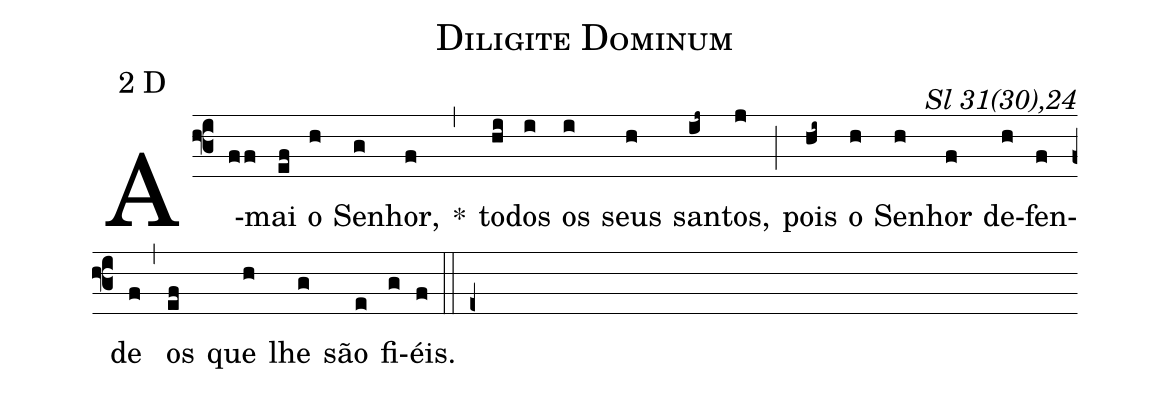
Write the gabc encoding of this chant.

name: Diligite Dominum;
mode: 2;
mode-differentia: D;
commentary: Sl 31(30),24;
%%
(f3)

A(ff)mai(ef) o(h) Se(g)nhor,(f) *(,) to(hi)dos(i) os(i) seus(h) san(ij~)tos,(j) (;) pois(hi~) o(h) Se(h)nhor(f) de(h)fen(f)de(f) (,) os(ef) que(h) lhe(g) são(e) fi(g)éis.(f)

(::)

(e+)
